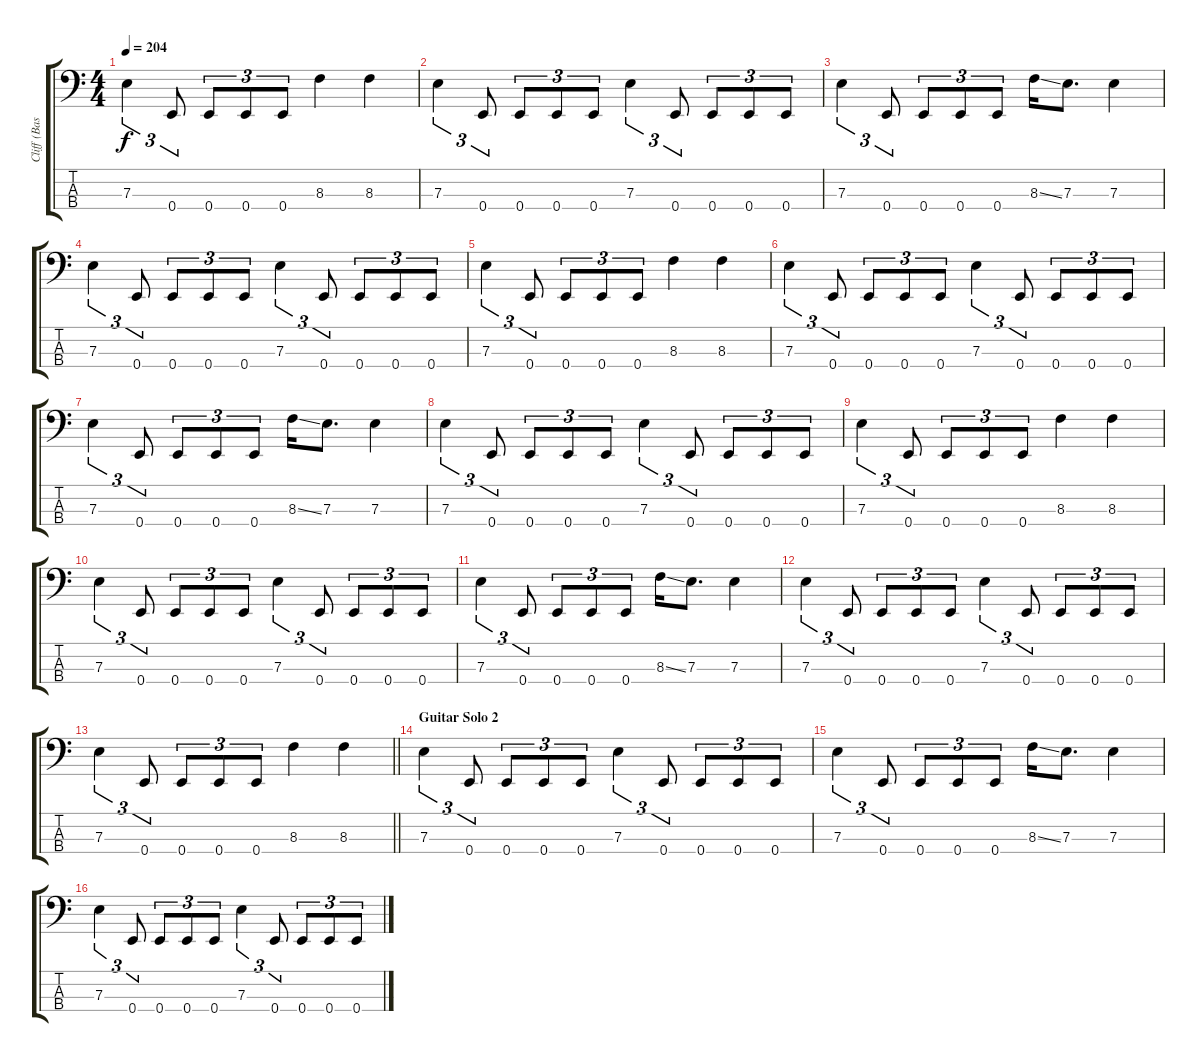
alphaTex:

\track ("Cliff (Bass)" "Cliff (Bas") {instrument electricbassfinger}
\staff {score tabs}
\tuning (G2 D2 A1 E1) {hide}
\ts (4 4)
\tempo 204
\clef f4
\ks c
7.3.4{tu (3 2) dy f} 0.4.8{tu (3 2)} 0.4.8{tu (3 2)} 0.4.8{tu (3 2)} 0.4.8{tu (3 2)} 8.3.4 8.3.4 |
7.3.4{tu (3 2)} 0.4.8{tu (3 2)} 0.4.8{tu (3 2)} 0.4.8{tu (3 2)} 0.4.8{tu (3 2)} 7.3.4{tu (3 2)} 0.4.8{tu (3 2)} 0.4.8{tu (3 2)} 0.4.8{tu (3 2)} 0.4.8{tu (3 2)} |
7.3.4{tu (3 2)} 0.4.8{tu (3 2)} 0.4.8{tu (3 2)} 0.4.8{tu (3 2)} 0.4.8{tu (3 2)} 8.3{ss}.16 7.3.8{d} 7.3.4 |
7.3.4{tu (3 2)} 0.4.8{tu (3 2)} 0.4.8{tu (3 2)} 0.4.8{tu (3 2)} 0.4.8{tu (3 2)} 7.3.4{tu (3 2)} 0.4.8{tu (3 2)} 0.4.8{tu (3 2)} 0.4.8{tu (3 2)} 0.4.8{tu (3 2)} |
7.3.4{tu (3 2)} 0.4.8{tu (3 2)} 0.4.8{tu (3 2)} 0.4.8{tu (3 2)} 0.4.8{tu (3 2)} 8.3.4 8.3.4 |
7.3.4{tu (3 2)} 0.4.8{tu (3 2)} 0.4.8{tu (3 2)} 0.4.8{tu (3 2)} 0.4.8{tu (3 2)} 7.3.4{tu (3 2)} 0.4.8{tu (3 2)} 0.4.8{tu (3 2)} 0.4.8{tu (3 2)} 0.4.8{tu (3 2)} |
7.3.4{tu (3 2)} 0.4.8{tu (3 2)} 0.4.8{tu (3 2)} 0.4.8{tu (3 2)} 0.4.8{tu (3 2)} 8.3{ss}.16 7.3.8{d} 7.3.4 |
7.3.4{tu (3 2)} 0.4.8{tu (3 2)} 0.4.8{tu (3 2)} 0.4.8{tu (3 2)} 0.4.8{tu (3 2)} 7.3.4{tu (3 2)} 0.4.8{tu (3 2)} 0.4.8{tu (3 2)} 0.4.8{tu (3 2)} 0.4.8{tu (3 2)} |
7.3.4{tu (3 2)} 0.4.8{tu (3 2)} 0.4.8{tu (3 2)} 0.4.8{tu (3 2)} 0.4.8{tu (3 2)} 8.3.4 8.3.4 |
7.3.4{tu (3 2)} 0.4.8{tu (3 2)} 0.4.8{tu (3 2)} 0.4.8{tu (3 2)} 0.4.8{tu (3 2)} 7.3.4{tu (3 2)} 0.4.8{tu (3 2)} 0.4.8{tu (3 2)} 0.4.8{tu (3 2)} 0.4.8{tu (3 2)} |
7.3.4{tu (3 2)} 0.4.8{tu (3 2)} 0.4.8{tu (3 2)} 0.4.8{tu (3 2)} 0.4.8{tu (3 2)} 8.3{ss}.16 7.3.8{d} 7.3.4 |
7.3.4{tu (3 2)} 0.4.8{tu (3 2)} 0.4.8{tu (3 2)} 0.4.8{tu (3 2)} 0.4.8{tu (3 2)} 7.3.4{tu (3 2)} 0.4.8{tu (3 2)} 0.4.8{tu (3 2)} 0.4.8{tu (3 2)} 0.4.8{tu (3 2)} |
\barLineRight lightlight
7.3.4{tu (3 2)} 0.4.8{tu (3 2)} 0.4.8{tu (3 2)} 0.4.8{tu (3 2)} 0.4.8{tu (3 2)} 8.3.4 8.3.4 |
\section ("" "Guitar Solo 2")
7.3.4{tu (3 2)} 0.4.8{tu (3 2)} 0.4.8{tu (3 2)} 0.4.8{tu (3 2)} 0.4.8{tu (3 2)} 7.3.4{tu (3 2)} 0.4.8{tu (3 2)} 0.4.8{tu (3 2)} 0.4.8{tu (3 2)} 0.4.8{tu (3 2)} |
7.3.4{tu (3 2)} 0.4.8{tu (3 2)} 0.4.8{tu (3 2)} 0.4.8{tu (3 2)} 0.4.8{tu (3 2)} 8.3{ss}.16 7.3.8{d} 7.3.4 |
7.3.4{tu (3 2)} 0.4.8{tu (3 2)} 0.4.8{tu (3 2)} 0.4.8{tu (3 2)} 0.4.8{tu (3 2)} 7.3.4{tu (3 2)} 0.4.8{tu (3 2)} 0.4.8{tu (3 2)} 0.4.8{tu (3 2)} 0.4.8{tu (3 2)}
